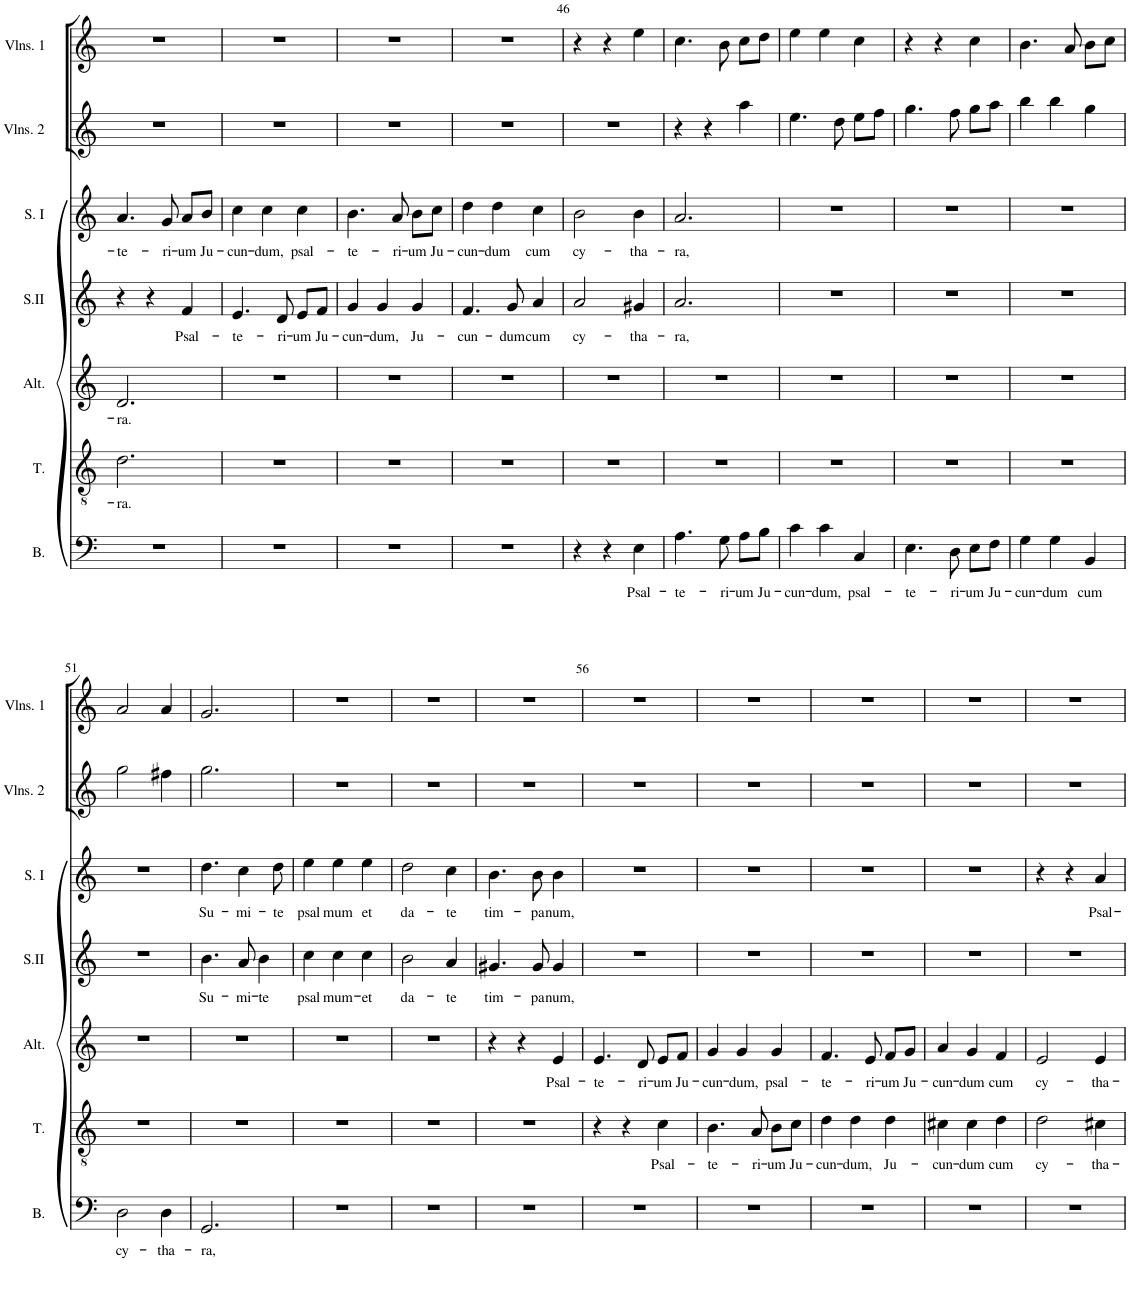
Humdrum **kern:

**kern	**text	**kern	**text	**kern	**text	**kern	**text	**kern	**text	**kern	**kern
*part7	*part7	*part6	*part6	*part5	*part5	*part4	*part4	*part3	*part3	*part2	*part1
*staff7	*staff7	*staff6	*staff6	*staff5	*staff5	*staff4	*staff4	*staff3	*staff3	*staff2	*staff1
*I"Basse	*	*I"Ténor	*	*I"Alto	*	*I"Soprano II	*	*I"Soprane I	*	*I"Deuxièmes Violons	*I"Premiers Violons
*I'B.	*	*I'T.	*	*I'Alt.	*	*I'S.II	*	*I'S. I	*	*I'Vlns. 2	*I'Vlns. 1
!!LO:PB:g=z
*clefF4	*	*clefGv2	*	*clefG2	*	*clefG2	*	*clefG2	*	*clefG2	*clefG2
*k[]	*	*k[]	*	*k[]	*	*k[]	*	*k[]	*	*k[]	*k[]
*M3/4	*	*M3/4	*	*M3/4	*	*M3/4	*	*M3/4	*	*M3/4	*M3/4
=42	=42	=42	=42	=42	=42	=42	=42	=42	=42	=42	=42
!	!	!	!LO:LY:b	!	!LO:LY:b	!	!	!	!LO:LY:b	!	!
2.r	.	2.d\	-ra.	2.d/	-ra.	4r	.	4.a/	-te-	2.r	2.r
.	.	.	.	.	.	4r	.	.	.	.	.
!	!	!	!	!	!	!	!	!	!LO:LY:b	!	!
.	.	.	.	.	.	.	.	8g/	-ri-	.	.
!	!	!	!	!	!	!	!LO:LY:b	!	!LO:LY:b	!	!
.	.	.	.	.	.	4f/	Psal-	8a/L	-um	.	.
!	!	!	!	!	!	!	!	!	!LO:LY:b	!	!
.	.	.	.	.	.	.	.	8b/J	Ju-	.	.
=43	=43	=43	=43	=43	=43	=43	=43	=43	=43	=43	=43
!	!	!	!	!	!	!	!LO:LY:b	!	!LO:LY:b	!	!
2.r	.	2.r	.	2.r	.	4.e/	-te-	4cc\	-cun-	2.r	2.r
!	!	!	!	!	!	!	!	!	!LO:LY:b	!	!
.	.	.	.	.	.	.	.	4cc\	-dum,	.	.
!	!	!	!	!	!	!	!LO:LY:b	!	!	!	!
.	.	.	.	.	.	8d/	-ri-	.	.	.	.
!	!	!	!	!	!	!	!LO:LY:b	!	!LO:LY:b	!	!
.	.	.	.	.	.	8e/L	-um	4cc\	psal-	.	.
!	!	!	!	!	!	!	!LO:LY:b	!	!	!	!
.	.	.	.	.	.	8f/J	Ju-	.	.	.	.
=44	=44	=44	=44	=44	=44	=44	=44	=44	=44	=44	=44
!	!	!	!	!	!	!	!LO:LY:b	!	!LO:LY:b	!	!
2.r	.	2.r	.	2.r	.	4g/	-cun-	4.b\	-te-	2.r	2.r
!	!	!	!	!	!	!	!LO:LY:b	!	!	!	!
.	.	.	.	.	.	4g/	-dum,	.	.	.	.
!	!	!	!	!	!	!	!	!	!LO:LY:b	!	!
.	.	.	.	.	.	.	.	8a/	-ri-	.	.
!	!	!	!	!	!	!	!LO:LY:b	!	!LO:LY:b	!	!
.	.	.	.	.	.	4g/	Ju-	8b\L	-um	.	.
!	!	!	!	!	!	!	!	!	!LO:LY:b	!	!
.	.	.	.	.	.	.	.	8cc\J	Ju-	.	.
=45	=45	=45	=45	=45	=45	=45	=45	=45	=45	=45	=45
!	!	!	!	!	!	!	!LO:LY:b	!	!LO:LY:b	!	!
2.r	.	2.r	.	2.r	.	4.f/	-cun-	4dd\	-cun-	2.r	2.r
!	!	!	!	!	!	!	!	!	!LO:LY:b	!	!
.	.	.	.	.	.	.	.	4dd\	-dum	.	.
!	!	!	!	!	!	!	!LO:LY:b	!	!	!	!
.	.	.	.	.	.	8g/	-dum	.	.	.	.
!	!	!	!	!	!	!	!LO:LY:b	!	!LO:LY:b	!	!
.	.	.	.	.	.	4a/	cum	4cc\	cum	.	.
=46	=46	=46	=46	=46	=46	=46	=46	=46	=46	=46	=46
!	!	!	!	!	!	!	!LO:LY:b	!	!LO:LY:b	!	!
4r	.	2.r	.	2.r	.	2a/	cy-	2b\	cy-	2.r	4r
4r	.	.	.	.	.	.	.	.	.	.	4r
!	!LO:LY:b	!	!	!	!	!	!LO:LY:b	!	!LO:LY:b	!	!
4E\	Psal-	.	.	.	.	4g#X/	-tha-	4b\	-tha-	.	4ee\
=47	=47	=47	=47	=47	=47	=47	=47	=47	=47	=47	=47
!	!LO:LY:b	!	!	!	!	!	!LO:LY:b	!	!LO:LY:b	!	!
4.A\	-te-	2.r	.	2.r	.	2.a/	-ra,	2.a/	-ra,	4r	4.cc\
.	.	.	.	.	.	.	.	.	.	4r	.
!	!LO:LY:b	!	!	!	!	!	!	!	!	!	!
8G\	-ri-	.	.	.	.	.	.	.	.	.	8b\
!	!LO:LY:b	!	!	!	!	!	!	!	!	!	!
8A\L	-um	.	.	.	.	.	.	.	.	4aa\	8cc\L
!	!LO:LY:b	!	!	!	!	!	!	!	!	!	!
8B\J	Ju-	.	.	.	.	.	.	.	.	.	8dd\J
=48	=48	=48	=48	=48	=48	=48	=48	=48	=48	=48	=48
!	!LO:LY:b	!	!	!	!	!	!	!	!	!	!
4c\	-cun-	2.r	.	2.r	.	2.r	.	2.r	.	4.ee\	4ee\
!	!LO:LY:b	!	!	!	!	!	!	!	!	!	!
4c\	-dum,	.	.	.	.	.	.	.	.	.	4ee\
.	.	.	.	.	.	.	.	.	.	8dd\	.
!	!LO:LY:b	!	!	!	!	!	!	!	!	!	!
4C/	psal-	.	.	.	.	.	.	.	.	8ee\L	4cc\
.	.	.	.	.	.	.	.	.	.	8ff\J	.
=49	=49	=49	=49	=49	=49	=49	=49	=49	=49	=49	=49
!	!LO:LY:b	!	!	!	!	!	!	!	!	!	!
4.E\	-te-	2.r	.	2.r	.	2.r	.	2.r	.	4.gg\	4r
.	.	.	.	.	.	.	.	.	.	.	4r
!	!LO:LY:b	!	!	!	!	!	!	!	!	!	!
8D\	-ri-	.	.	.	.	.	.	.	.	8ff\	.
!	!LO:LY:b	!	!	!	!	!	!	!	!	!	!
8E\L	-um	.	.	.	.	.	.	.	.	8gg\L	4cc\
!	!LO:LY:b	!	!	!	!	!	!	!	!	!	!
8F\J	Ju-	.	.	.	.	.	.	.	.	8aa\J	.
=50	=50	=50	=50	=50	=50	=50	=50	=50	=50	=50	=50
!	!LO:LY:b	!	!	!	!	!	!	!	!	!	!
4G\	-cun-	2.r	.	2.r	.	2.r	.	2.r	.	4bb\	4.b\
!	!LO:LY:b	!	!	!	!	!	!	!	!	!	!
4G\	-dum	.	.	.	.	.	.	.	.	4bb\	.
.	.	.	.	.	.	.	.	.	.	.	8a/
!	!LO:LY:b	!	!	!	!	!	!	!	!	!	!
4BB/	cum	.	.	.	.	.	.	.	.	4gg\	8b\L
.	.	.	.	.	.	.	.	.	.	.	8cc\J
!!LO:LB:g=z
=51	=51	=51	=51	=51	=51	=51	=51	=51	=51	=51	=51
!	!LO:LY:b	!	!	!	!	!	!	!	!	!	!
2D\	cy-	2.r	.	2.r	.	2.r	.	2.r	.	2gg\	2a/
!	!LO:LY:b	!	!	!	!	!	!	!	!	!	!
4D\	-tha-	.	.	.	.	.	.	.	.	4ff#X\	4a/
=52	=52	=52	=52	=52	=52	=52	=52	=52	=52	=52	=52
!	!LO:LY:b	!	!	!	!	!	!LO:LY:b	!	!LO:LY:b	!	!
2.GG/	-ra,	2.r	.	2.r	.	4.b\	Su-	4.dd\	Su-	2.gg\	2.g/
!	!	!	!	!	!	!	!LO:LY:b	!	!LO:LY:b	!	!
.	.	.	.	.	.	8a/	-mi-	4cc\	-mi-	.	.
!	!	!	!	!	!	!	!LO:LY:b	!	!	!	!
.	.	.	.	.	.	4b\	-te	.	.	.	.
!	!	!	!	!	!	!	!	!	!LO:LY:b	!	!
.	.	.	.	.	.	.	.	8dd\	-te	.	.
=53	=53	=53	=53	=53	=53	=53	=53	=53	=53	=53	=53
!	!	!	!	!	!	!	!LO:LY:b	!	!LO:LY:b	!	!
2.r	.	2.r	.	2.r	.	4cc\	psal-	4ee\	psal-	2.r	2.r
!	!	!	!	!	!	!	!LO:LY:b	!	!LO:LY:b	!	!
.	.	.	.	.	.	4cc\	-mum-	4ee\	-mum	.	.
!	!	!	!	!	!	!	!LO:LY:b	!	!LO:LY:b	!	!
.	.	.	.	.	.	4cc\	-et	4ee\	et	.	.
=54	=54	=54	=54	=54	=54	=54	=54	=54	=54	=54	=54
!	!	!	!	!	!	!	!LO:LY:b	!	!LO:LY:b	!	!
2.r	.	2.r	.	2.r	.	2b\	da-	2dd\	da-	2.r	2.r
!	!	!	!	!	!	!	!LO:LY:b	!	!LO:LY:b	!	!
.	.	.	.	.	.	4a/	-te	4cc\	-te	.	.
=55	=55	=55	=55	=55	=55	=55	=55	=55	=55	=55	=55
!	!	!	!	!	!	!	!LO:LY:b	!	!LO:LY:b	!	!
2.r	.	2.r	.	4r	.	4.g#X/	tim-	4.b\	tim-	2.r	2.r
.	.	.	.	4r	.	.	.	.	.	.	.
!	!	!	!	!	!	!	!LO:LY:b	!	!LO:LY:b	!	!
.	.	.	.	.	.	8g#/	-pa-	8b\	-pa-	.	.
!	!	!	!	!	!LO:LY:b	!	!LO:LY:b	!	!LO:LY:b	!	!
.	.	.	.	4e/	Psal-	4g#/	-num,	4b\	-num,	.	.
=56	=56	=56	=56	=56	=56	=56	=56	=56	=56	=56	=56
!	!	!	!	!	!LO:LY:b	!	!	!	!	!	!
2.r	.	4r	.	4.e/	-te-	2.r	.	2.r	.	2.r	2.r
.	.	4r	.	.	.	.	.	.	.	.	.
!	!	!	!	!	!LO:LY:b	!	!	!	!	!	!
.	.	.	.	8d/	-ri-	.	.	.	.	.	.
!	!	!	!LO:LY:b	!	!LO:LY:b	!	!	!	!	!	!
.	.	4c\	Psal-	8e/L	-um	.	.	.	.	.	.
!	!	!	!	!	!LO:LY:b	!	!	!	!	!	!
.	.	.	.	8f/J	Ju-	.	.	.	.	.	.
=57	=57	=57	=57	=57	=57	=57	=57	=57	=57	=57	=57
!	!	!	!LO:LY:b	!	!LO:LY:b	!	!	!	!	!	!
2.r	.	4.B\	-te-	4g/	-cun-	2.r	.	2.r	.	2.r	2.r
!	!	!	!	!	!LO:LY:b	!	!	!	!	!	!
.	.	.	.	4g/	-dum,	.	.	.	.	.	.
!	!	!	!LO:LY:b	!	!	!	!	!	!	!	!
.	.	8A/	-ri-	.	.	.	.	.	.	.	.
!	!	!	!LO:LY:b	!	!LO:LY:b	!	!	!	!	!	!
.	.	8B\L	-um	4g/	psal-	.	.	.	.	.	.
!	!	!	!LO:LY:b	!	!	!	!	!	!	!	!
.	.	8c\J	Ju-	.	.	.	.	.	.	.	.
=58	=58	=58	=58	=58	=58	=58	=58	=58	=58	=58	=58
!	!	!	!LO:LY:b	!	!LO:LY:b	!	!	!	!	!	!
2.r	.	4d\	-cun-	4.f/	-te-	2.r	.	2.r	.	2.r	2.r
!	!	!	!LO:LY:b	!	!	!	!	!	!	!	!
.	.	4d\	-dum,	.	.	.	.	.	.	.	.
!	!	!	!	!	!LO:LY:b	!	!	!	!	!	!
.	.	.	.	8e/	-ri-	.	.	.	.	.	.
!	!	!	!LO:LY:b	!	!LO:LY:b	!	!	!	!	!	!
.	.	4d\	Ju-	8f/L	-um	.	.	.	.	.	.
!	!	!	!	!	!LO:LY:b	!	!	!	!	!	!
.	.	.	.	8g/J	Ju-	.	.	.	.	.	.
=59	=59	=59	=59	=59	=59	=59	=59	=59	=59	=59	=59
!	!	!	!LO:LY:b	!	!LO:LY:b	!	!	!	!	!	!
2.r	.	4c#X\	-cun-	4a/	-cun-	2.r	.	2.r	.	2.r	2.r
!	!	!	!LO:LY:b	!	!LO:LY:b	!	!	!	!	!	!
.	.	4c#\	-dum	4g/	-dum	.	.	.	.	.	.
!	!	!	!LO:LY:b	!	!LO:LY:b	!	!	!	!	!	!
.	.	4d\	cum	4f/	cum	.	.	.	.	.	.
=60	=60	=60	=60	=60	=60	=60	=60	=60	=60	=60	=60
!	!	!	!LO:LY:b	!	!LO:LY:b	!	!	!	!	!	!
2.r	.	2d\	cy-	2e/	cy-	2.r	.	4r	.	2.r	2.r
.	.	.	.	.	.	.	.	4r	.	.	.
!	!	!	!LO:LY:b	!	!LO:LY:b	!	!	!	!LO:LY:b	!	!
.	.	4c#X\	-tha-	4e/	-tha-	.	.	4a/	Psal-	.	.
=	=	=	=	=	=	=	=	=	=	=	=
*-	*-	*-	*-	*-	*-	*-	*-	*-	*-	*-	*-
